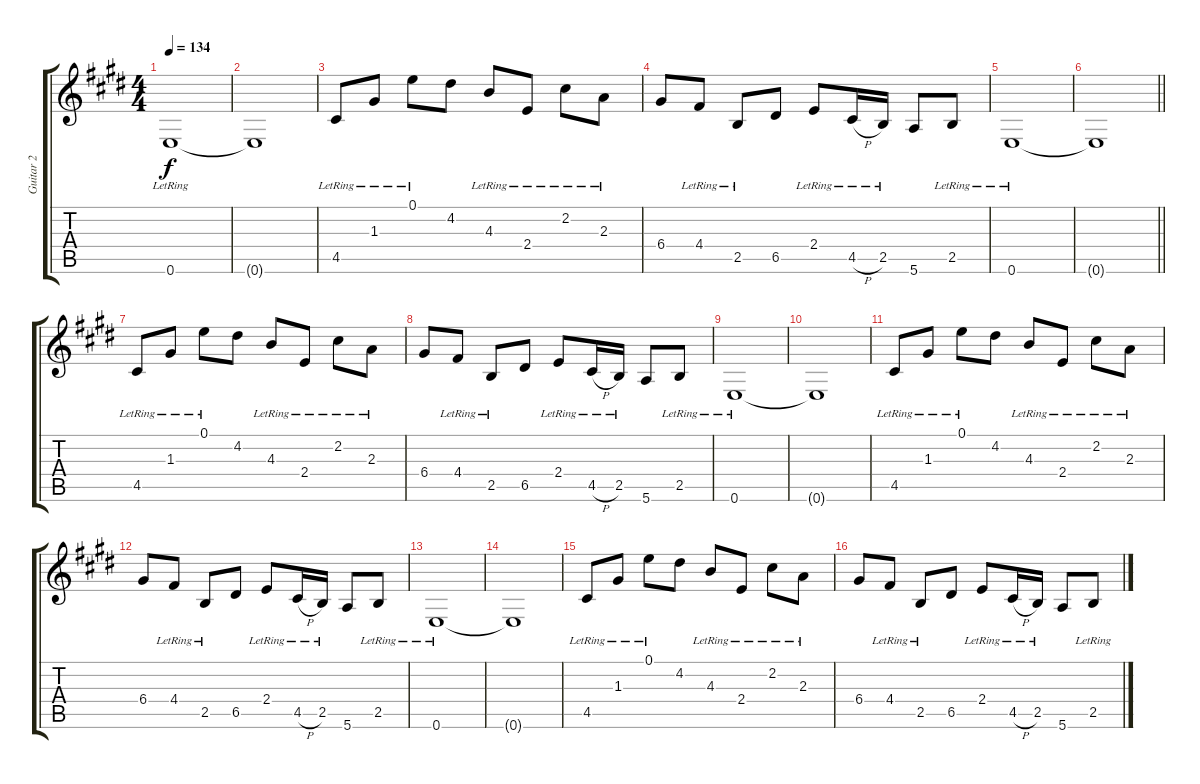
\track ("Guitar 2" "Guitar 2") {instrument acousticguitarsteel}
\staff {score tabs}
\tuning (E4 B3 G3 D3 A2 E2) {hide}
\ts (4 4)
\tempo 134
\clef g2
\ks e
0.6{lr}.1{dy f} |
0.6{t}.1 |
4.5{lr}.8 1.3{lr}.8 0.1{lr}.8 4.2.8 4.3{lr}.8 2.4{lr}.8 2.2{lr}.8 2.3{lr}.8 |
6.4.8 4.4{lr}.8 2.5{lr}.8 6.5.8 2.4{lr}.8 4.5{h lr}.16 2.5{lr}.16 5.6.8 2.5{lr}.8 |
0.6{lr}.1 |
\barLineRight lightlight
0.6{t}.1 |
4.5{lr}.8 1.3{lr}.8 0.1{lr}.8 4.2.8 4.3{lr}.8 2.4{lr}.8 2.2{lr}.8 2.3{lr}.8 |
6.4.8 4.4{lr}.8 2.5{lr}.8 6.5.8 2.4{lr}.8 4.5{h lr}.16 2.5{lr}.16 5.6.8 2.5{lr}.8 |
0.6{lr}.1 |
0.6{t}.1 |
4.5{lr}.8 1.3{lr}.8 0.1{lr}.8 4.2.8 4.3{lr}.8 2.4{lr}.8 2.2{lr}.8 2.3{lr}.8 |
6.4.8 4.4{lr}.8 2.5{lr}.8 6.5.8 2.4{lr}.8 4.5{h lr}.16 2.5{lr}.16 5.6.8 2.5{lr}.8 |
0.6{lr}.1 |
0.6{t}.1 |
4.5{lr}.8 1.3{lr}.8 0.1{lr}.8 4.2.8 4.3{lr}.8 2.4{lr}.8 2.2{lr}.8 2.3{lr}.8 |
6.4.8 4.4{lr}.8 2.5{lr}.8 6.5.8 2.4{lr}.8 4.5{h lr}.16 2.5{lr}.16 5.6.8 2.5{lr}.8
